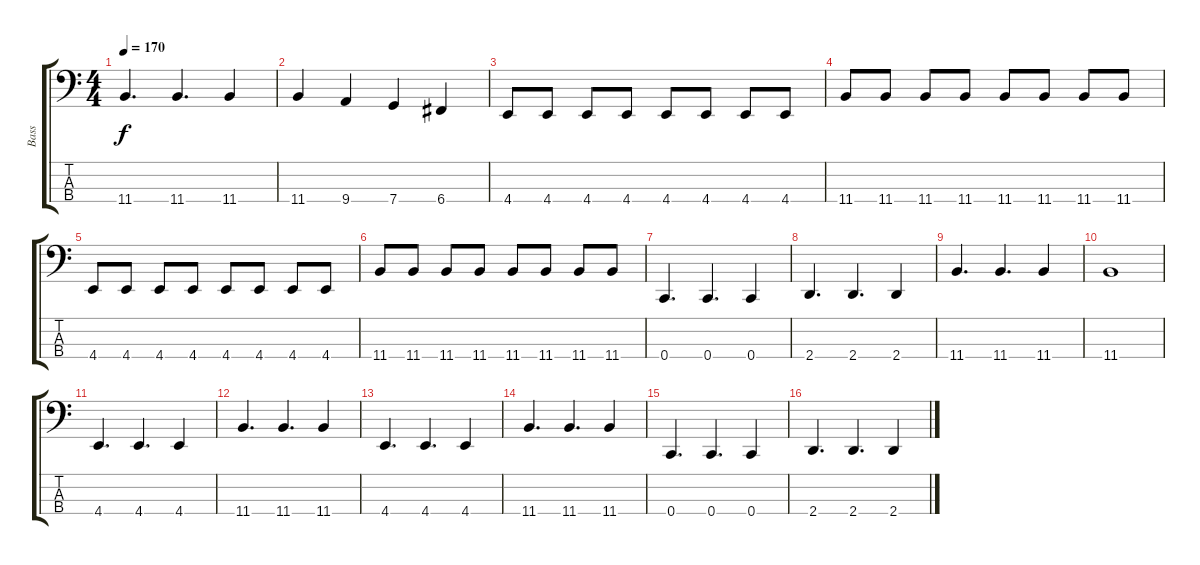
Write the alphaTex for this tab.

\track ("Bass" "Bass") {instrument electricbassfinger}
\staff {score tabs}
\tuning (F2 C2 G1 C1) {hide}
\ts (4 4)
\tempo 170
\clef f4
\ks c
11.4.4{d dy f} 11.4.4{d} 11.4.4 |
11.4.4 9.4.4 7.4.4 6.4.4 |
4.4.8 4.4.8 4.4.8 4.4.8 4.4.8 4.4.8 4.4.8 4.4.8 |
11.4.8 11.4.8 11.4.8 11.4.8 11.4.8 11.4.8 11.4.8 11.4.8 |
4.4.8 4.4.8 4.4.8 4.4.8 4.4.8 4.4.8 4.4.8 4.4.8 |
11.4.8 11.4.8 11.4.8 11.4.8 11.4.8 11.4.8 11.4.8 11.4.8 |
0.4.4{d} 0.4.4{d} 0.4.4 |
2.4.4{d} 2.4.4{d} 2.4.4 |
11.4.4{d} 11.4.4{d} 11.4.4 |
11.4.1 |
4.4.4{d} 4.4.4{d} 4.4.4 |
11.4.4{d} 11.4.4{d} 11.4.4 |
4.4.4{d} 4.4.4{d} 4.4.4 |
11.4.4{d} 11.4.4{d} 11.4.4 |
0.4.4{d} 0.4.4{d} 0.4.4 |
2.4.4{d} 2.4.4{d} 2.4.4
